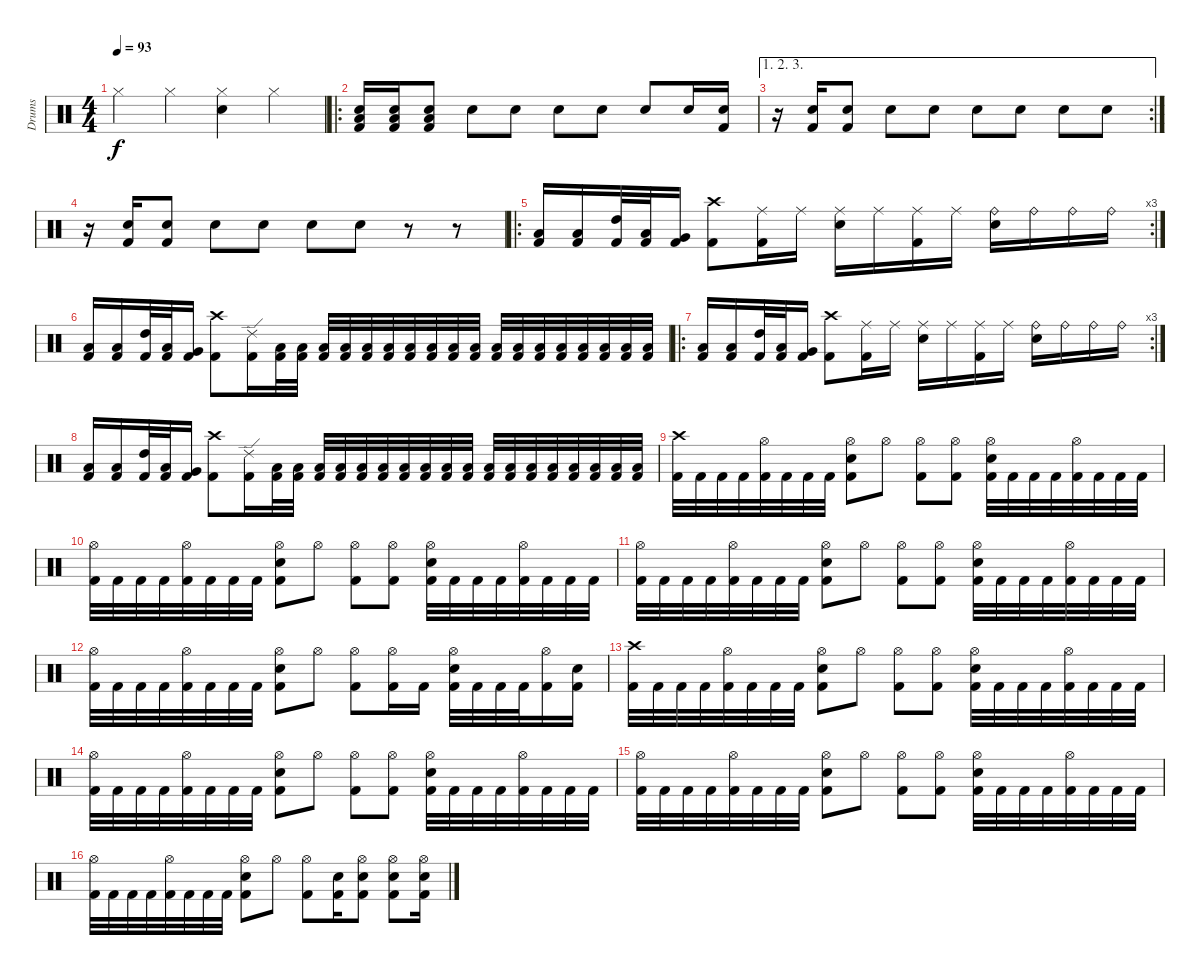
\track ("Drums" "Drums") {solo instrument percussion}
\staff {score}
\articulation defaults
\ts (4 4)
\tempo 93
\clef neutral
\ks c "Hi-Hat (closed)".4{dy f} "Hi-Hat (closed)".4
("Hi-Hat (closed)" "Snare (hit)").4 "Hi-Hat (closed)".4 |
\ro
("Electric Snare (hit)" "Low Floor Tom (hit)" "Kick (hit) 2").16 ("Electric Snare (hit)" "Low Floor Tom (hit)" "Kick (hit) 2").16 ("Electric Snare (hit)" "Low Floor Tom (hit)" "Kick (hit) 2").8 "Electric Snare (hit)".8 "Electric Snare (hit)".8 "Electric Snare (hit)".8 "Electric Snare (hit)".8 "Electric Snare (hit)".8 "Electric Snare (hit)".16 ("Electric Snare (hit)" "Kick (hit) 2").16 |
\ae (1 2 3)
\rc 2
r.16 ("Electric Snare (hit)" "Kick (hit) 2").16 ("Electric Snare (hit)" "Kick (hit) 2").8 "Electric Snare (hit)".8 "Electric Snare (hit)".8 "Electric Snare (hit)".8 "Electric Snare (hit)".8 "Electric Snare (hit)".8 "Electric Snare (hit)".8 |
r.16 ("Electric Snare (hit)" "Kick (hit) 2").16 ("Electric Snare (hit)" "Kick (hit) 2").8 "Electric Snare (hit)".8 "Electric Snare (hit)".8 "Electric Snare (hit)".8 "Electric Snare (hit)".8 r.8 r.8 |
\ro
\rc 3
("Low Tom (hit)" "Kick (hit) 2").16 ("Low Tom (hit)" "Kick (hit) 2").16 ("High Tom (hit)" "Kick (hit) 2").32 ("Low Tom (hit)" "Kick (hit) 2").32 ("Very Low Tom (hit)" "Kick (hit) 2").16 ("Crash high (hit)" "Kick (hit) 2").8 ("Ride (middle)" "Kick (hit) 2").16 "Ride (middle)".16 ("Ride (middle)" "Electric Snare (hit)").16 "Ride (middle)".16 ("Ride (middle)" "Kick (hit) 2").16 "Ride (middle)".16 ("Ride (bell)" "Electric Snare (hit)").16 "Ride (bell)".16 "Ride (bell)".16 "Ride (bell)".16 |
("Low Tom (hit)" "Kick (hit) 2").16 ("Low Tom (hit)" "Kick (hit) 2").16 ("High Tom (hit)" "Kick (hit) 2").32 ("Low Tom (hit)" "Kick (hit) 2").32 ("Very Low Tom (hit)" "Kick (hit) 2").16 ("Crash high (hit)" "Kick (hit) 2").8 ("Ride (edge) 2" "Kick (hit) 2").16 ("Low Tom (hit)" "Kick (hit) 2").32 ("Low Tom (hit)" "Kick (hit) 2").32 ("Low Tom (hit)" "Kick (hit) 2").32 ("Low Tom (hit)" "Kick (hit) 2").32 ("Low Tom (hit)" "Kick (hit) 2").32 ("Low Tom (hit)" "Kick (hit) 2").32 ("Low Tom (hit)" "Kick (hit) 2").32 ("Low Tom (hit)" "Kick (hit) 2").32 ("Low Tom (hit)" "Kick (hit) 2").32 ("Low Tom (hit)" "Kick (hit) 2").32 ("Low Tom (hit)" "Kick (hit) 2").32 ("Low Tom (hit)" "Kick (hit) 2").32 ("Low Tom (hit)" "Kick (hit) 2").32 ("Low Tom (hit)" "Kick (hit) 2").32 ("Low Tom (hit)" "Kick (hit) 2").32 ("Low Tom (hit)" "Kick (hit) 2").32 ("Low Tom (hit)" "Kick (hit) 2").32 ("Low Tom (hit)" "Kick (hit) 2").32 |
\ro
\rc 3
("Low Tom (hit)" "Kick (hit) 2").16 ("Low Tom (hit)" "Kick (hit) 2").16 ("High Tom (hit)" "Kick (hit) 2").32 ("Low Tom (hit)" "Kick (hit) 2").32 ("Very Low Tom (hit)" "Kick (hit) 2").16 ("Crash high (hit)" "Kick (hit) 2").8 ("Ride (middle)" "Kick (hit) 2").16 "Ride (middle)".16 ("Ride (middle)" "Electric Snare (hit)").16 "Ride (middle)".16 ("Ride (middle)" "Kick (hit) 2").16 "Ride (middle)".16 ("Ride (bell)" "Electric Snare (hit)").16 "Ride (bell)".16 "Ride (bell)".16 "Ride (bell)".16 |
("Low Tom (hit)" "Kick (hit) 2").16 ("Low Tom (hit)" "Kick (hit) 2").16 ("High Tom (hit)" "Kick (hit) 2").32 ("Low Tom (hit)" "Kick (hit) 2").32 ("Very Low Tom (hit)" "Kick (hit) 2").16 ("Crash high (hit)" "Kick (hit) 2").8 ("Ride (edge) 2" "Kick (hit) 2").16 ("Low Tom (hit)" "Kick (hit) 2").32 ("Low Tom (hit)" "Kick (hit) 2").32 ("Low Tom (hit)" "Kick (hit) 2").32 ("Low Tom (hit)" "Kick (hit) 2").32 ("Low Tom (hit)" "Kick (hit) 2").32 ("Low Tom (hit)" "Kick (hit) 2").32 ("Low Tom (hit)" "Kick (hit) 2").32 ("Low Tom (hit)" "Kick (hit) 2").32 ("Low Tom (hit)" "Kick (hit) 2").32 ("Low Tom (hit)" "Kick (hit) 2").32 ("Low Tom (hit)" "Kick (hit) 2").32 ("Low Tom (hit)" "Kick (hit) 2").32 ("Low Tom (hit)" "Kick (hit) 2").32 ("Low Tom (hit)" "Kick (hit) 2").32 ("Low Tom (hit)" "Kick (hit) 2").32 ("Low Tom (hit)" "Kick (hit) 2").32 ("Low Tom (hit)" "Kick (hit) 2").32 ("Low Tom (hit)" "Kick (hit) 2").32 |
("Crash high (hit)" "Kick (hit) 2").32 "Kick (hit) 2".32 "Kick (hit) 2".32 "Kick (hit) 2".32 ("Hi-Hat (open)" "Kick (hit) 2").32 "Kick (hit) 2".32 "Kick (hit) 2".32 "Kick (hit) 2".32 ("Hi-Hat (open)" "Electric Snare (hit)" "Kick (hit) 2").8 "Hi-Hat (open)".8 ("Hi-Hat (open)" "Kick (hit) 2").8 ("Hi-Hat (open)" "Kick (hit) 2").8 ("Hi-Hat (open)" "Electric Snare (hit)" "Kick (hit) 2").32 "Kick (hit) 2".32 "Kick (hit) 2".32 "Kick (hit) 2".32 ("Hi-Hat (open)" "Kick (hit) 2").32 "Kick (hit) 2".32 "Kick (hit) 2".32 "Kick (hit) 2".32 |
("Hi-Hat (open)" "Kick (hit) 2").32 "Kick (hit) 2".32 "Kick (hit) 2".32 "Kick (hit) 2".32 ("Hi-Hat (open)" "Kick (hit) 2").32 "Kick (hit) 2".32 "Kick (hit) 2".32 "Kick (hit) 2".32 ("Hi-Hat (open)" "Electric Snare (hit)" "Kick (hit) 2").8 "Hi-Hat (open)".8 ("Hi-Hat (open)" "Kick (hit) 2").8 ("Hi-Hat (open)" "Kick (hit) 2").8 ("Hi-Hat (open)" "Electric Snare (hit)" "Kick (hit) 2").32 "Kick (hit) 2".32 "Kick (hit) 2".32 "Kick (hit) 2".32 ("Hi-Hat (open)" "Kick (hit) 2").32 "Kick (hit) 2".32 "Kick (hit) 2".32 "Kick (hit) 2".32 |
("Hi-Hat (open)" "Kick (hit) 2").32 "Kick (hit) 2".32 "Kick (hit) 2".32 "Kick (hit) 2".32 ("Hi-Hat (open)" "Kick (hit) 2").32 "Kick (hit) 2".32 "Kick (hit) 2".32 "Kick (hit) 2".32 ("Hi-Hat (open)" "Electric Snare (hit)" "Kick (hit) 2").8 "Hi-Hat (open)".8 ("Hi-Hat (open)" "Kick (hit) 2").8 ("Hi-Hat (open)" "Kick (hit) 2").8 ("Hi-Hat (open)" "Electric Snare (hit)" "Kick (hit) 2").32 "Kick (hit) 2".32 "Kick (hit) 2".32 "Kick (hit) 2".32 ("Hi-Hat (open)" "Kick (hit) 2").32 "Kick (hit) 2".32 "Kick (hit) 2".32 "Kick (hit) 2".32 |
("Hi-Hat (open)" "Kick (hit) 2").32 "Kick (hit) 2".32 "Kick (hit) 2".32 "Kick (hit) 2".32 ("Hi-Hat (open)" "Kick (hit) 2").32 "Kick (hit) 2".32 "Kick (hit) 2".32 "Kick (hit) 2".32 ("Hi-Hat (open)" "Electric Snare (hit)" "Kick (hit) 2").8 "Hi-Hat (open)".8 ("Hi-Hat (open)" "Kick (hit) 2").8 ("Hi-Hat (open)" "Kick (hit) 2").16 "Kick (hit) 2".16 ("Hi-Hat (open)" "Electric Snare (hit)" "Kick (hit) 2").32 "Kick (hit) 2".32 "Kick (hit) 2".32 "Kick (hit) 2".32 ("Hi-Hat (open)" "Kick (hit) 2").16 ("Electric Snare (hit)" "Kick (hit) 2").16 |
("Crash high (hit)" "Kick (hit) 2").32 "Kick (hit) 2".32 "Kick (hit) 2".32 "Kick (hit) 2".32 ("Hi-Hat (open)" "Kick (hit) 2").32 "Kick (hit) 2".32 "Kick (hit) 2".32 "Kick (hit) 2".32 ("Hi-Hat (open)" "Electric Snare (hit)" "Kick (hit) 2").8 "Hi-Hat (open)".8 ("Hi-Hat (open)" "Kick (hit) 2").8 ("Hi-Hat (open)" "Kick (hit) 2").8 ("Hi-Hat (open)" "Electric Snare (hit)" "Kick (hit) 2").32 "Kick (hit) 2".32 "Kick (hit) 2".32 "Kick (hit) 2".32 ("Hi-Hat (open)" "Kick (hit) 2").32 "Kick (hit) 2".32 "Kick (hit) 2".32 "Kick (hit) 2".32 |
("Hi-Hat (open)" "Kick (hit) 2").32 "Kick (hit) 2".32 "Kick (hit) 2".32 "Kick (hit) 2".32 ("Hi-Hat (open)" "Kick (hit) 2").32 "Kick (hit) 2".32 "Kick (hit) 2".32 "Kick (hit) 2".32 ("Hi-Hat (open)" "Electric Snare (hit)" "Kick (hit) 2").8 "Hi-Hat (open)".8 ("Hi-Hat (open)" "Kick (hit) 2").8 ("Hi-Hat (open)" "Kick (hit) 2").8 ("Hi-Hat (open)" "Electric Snare (hit)" "Kick (hit) 2").32 "Kick (hit) 2".32 "Kick (hit) 2".32 "Kick (hit) 2".32 ("Hi-Hat (open)" "Kick (hit) 2").32 "Kick (hit) 2".32 "Kick (hit) 2".32 "Kick (hit) 2".32 |
("Hi-Hat (open)" "Kick (hit) 2").32 "Kick (hit) 2".32 "Kick (hit) 2".32 "Kick (hit) 2".32 ("Hi-Hat (open)" "Kick (hit) 2").32 "Kick (hit) 2".32 "Kick (hit) 2".32 "Kick (hit) 2".32 ("Hi-Hat (open)" "Electric Snare (hit)" "Kick (hit) 2").8 "Hi-Hat (open)".8 ("Hi-Hat (open)" "Kick (hit) 2").8 ("Hi-Hat (open)" "Kick (hit) 2").8 ("Hi-Hat (open)" "Electric Snare (hit)" "Kick (hit) 2").32 "Kick (hit) 2".32 "Kick (hit) 2".32 "Kick (hit) 2".32 ("Hi-Hat (open)" "Kick (hit) 2").32 "Kick (hit) 2".32 "Kick (hit) 2".32 "Kick (hit) 2".32 |
("Hi-Hat (open)" "Kick (hit) 2").32 "Kick (hit) 2".32 "Kick (hit) 2".32 "Kick (hit) 2".32 ("Hi-Hat (open)" "Kick (hit) 2").32 "Kick (hit) 2".32 "Kick (hit) 2".32 "Kick (hit) 2".32 ("Hi-Hat (open)" "Electric Snare (hit)" "Kick (hit) 2").8 "Hi-Hat (open)".8 ("Hi-Hat (open)" "Kick (hit) 2").8 ("Electric Snare (hit)" "Kick (hit) 2").16 ("Hi-Hat (open)" "Electric Snare (hit)" "Kick (hit) 2").8 ("Hi-Hat (open)" "Electric Snare (hit)" "Kick (hit) 2").8 ("Hi-Hat (open)" "Electric Snare (hit)" "Kick (hit) 2").16
